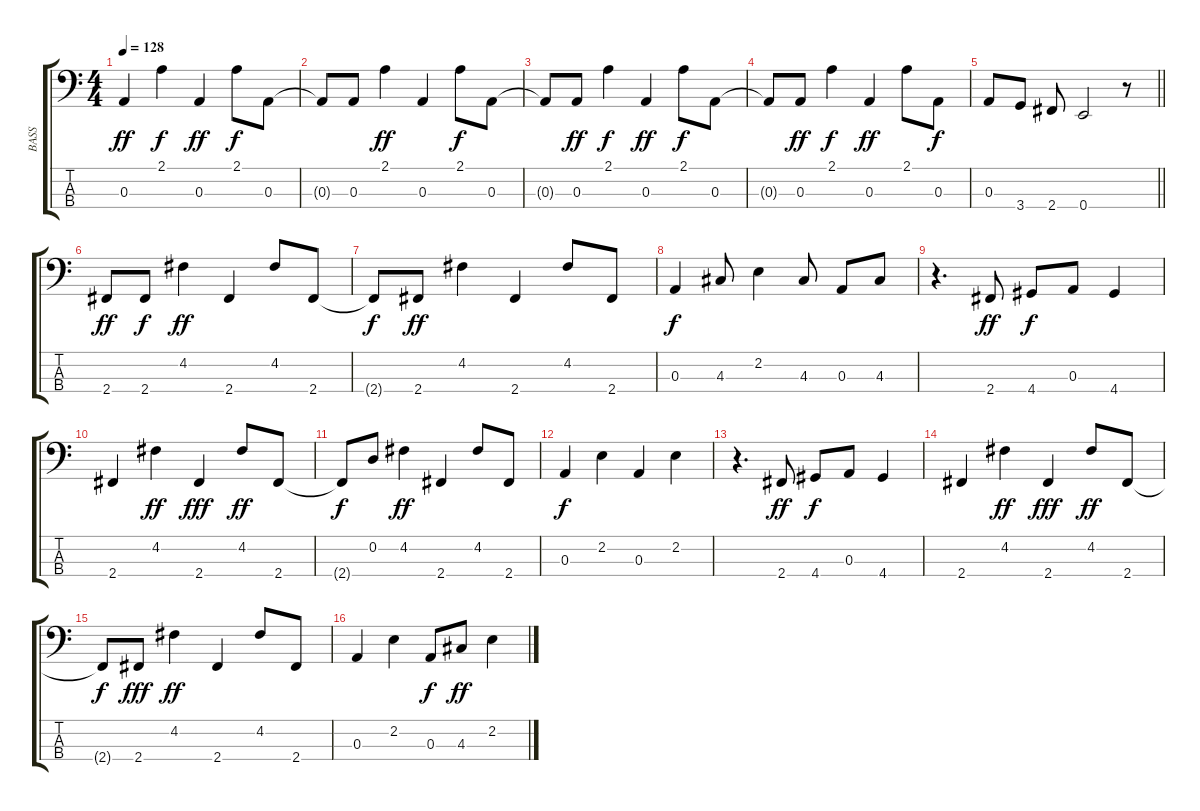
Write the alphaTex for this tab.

\track ("BASS" "BASS") {instrument electricbassfinger}
\staff {score tabs}
\tuning (G2 D2 A1 E1) {hide}
\ts (4 4)
\tempo 128
\clef f4
\ks c
0.3.4{dy ff} 2.1.4{dy f} 0.3.4{dy ff} 2.1.8{dy f} 0.3.8 |
0.3{t}.8 0.3.8 2.1.4{dy ff} 0.3.4 2.1.8{dy f} 0.3.8 |
0.3{t}.8 0.3.8{dy ff} 2.1.4{dy f} 0.3.4{dy ff} 2.1.8{dy f} 0.3.8 |
0.3{t}.8 0.3.8{dy ff} 2.1.4{dy f} 0.3.4{dy ff} 2.1.8 0.3.8{dy f} |
\barLineRight lightlight
0.3.8 3.4.8 2.4.8 0.4.2 r.8 |
2.4.8{dy ff} 2.4.8{dy f} 4.2.4{dy ff} 2.4.4 4.2.8 2.4.8 |
2.4{t}.8{dy f} 2.4.8{dy ff} 4.2.4 2.4.4 4.2.8 2.4.8 |
0.3.4{dy f} 4.3.8 2.2.4 4.3.8 0.3.8 4.3.8 |
r.4{d} 2.4.8{dy ff} 4.4.8{dy f} 0.3.8 4.4.4 |
2.4.4 4.2.4{dy ff} 2.4.4{dy fff} 4.2.8{dy ff} 2.4.8 |
2.4{t}.8{dy f} 0.2.8 4.2.4{dy ff} 2.4.4 4.2.8 2.4.8 |
0.3.4{dy f} 2.2.4 0.3.4 2.2.4 |
r.4{d} 2.4.8{dy ff} 4.4.8{dy f} 0.3.8 4.4.4 |
2.4.4 4.2.4{dy ff} 2.4.4{dy fff} 4.2.8{dy ff} 2.4.8 |
2.4{t}.8{dy f} 2.4.8{dy fff} 4.2.4{dy ff} 2.4.4 4.2.8 2.4.8 |
0.3.4 2.2.4 0.3.8{dy f} 4.3.8{dy ff} 2.2.4
